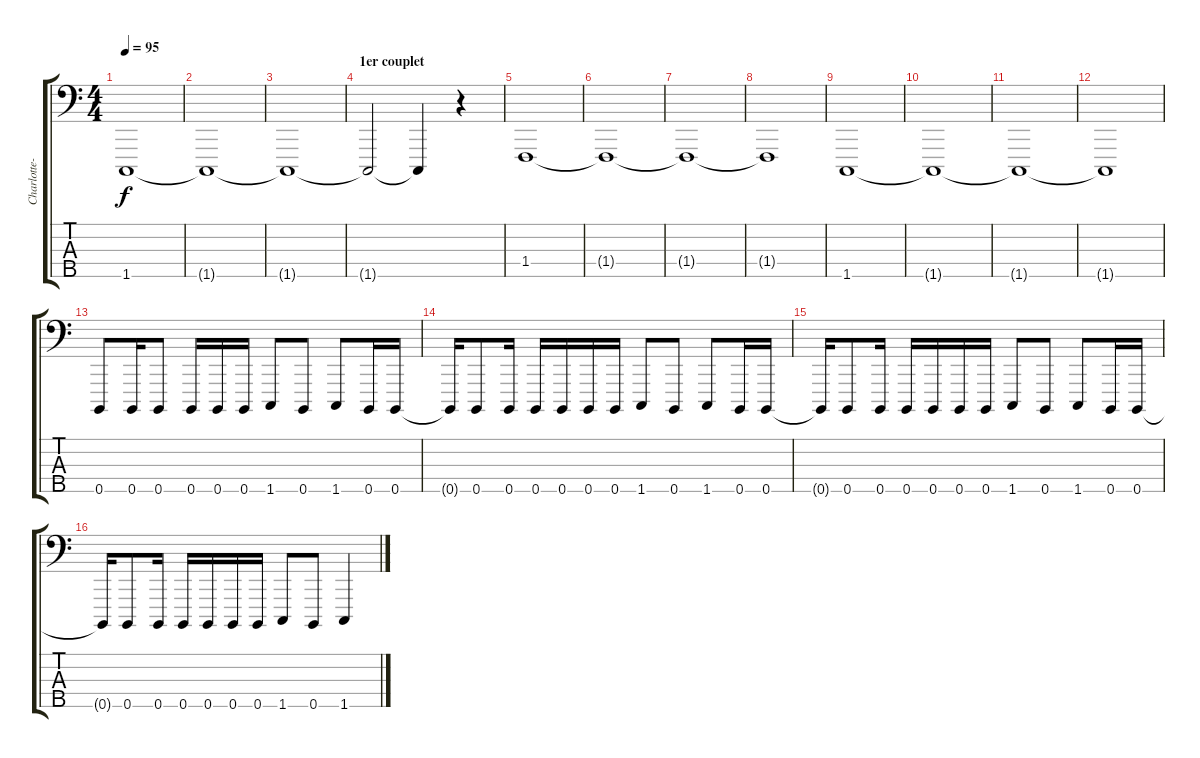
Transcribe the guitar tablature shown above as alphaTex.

\track ("Charlotte-basse" "Charlotte-") {instrument lead8bassandlead}
\staff {score tabs}
\tuning (G2 D2 A1 E1 B0) {hide}
\ts (4 4)
\tempo 95
\clef f4
\ks c
1.5{t}.1{dy f} |
1.5{t}.1 |
1.5{t}.1 |
\section ("" "1er couplet")
1.5{t}.2 1.5{t}.4 r.4 |
1.4.1{volume 6} |
1.4{t}.1 |
1.4{t}.1 |
1.4{t}.1 |
1.5.1{volume 6} |
1.5{t}.1 |
1.5{t}.1 |
1.5{t}.1 |
0.5.8{volume 13} 0.5.16 0.5.8 0.5.16 0.5.16 0.5.16 1.5.8 0.5.8 1.5.8 0.5.16 0.5.16 |
0.5{t}.16 0.5.8 0.5.16 0.5.16 0.5.16 0.5.16 0.5.16 1.5.8 0.5.8 1.5.8 0.5.16 0.5.16 |
0.5{t}.16 0.5.8 0.5.16 0.5.16 0.5.16 0.5.16 0.5.16 1.5.8 0.5.8 1.5.8 0.5.16 0.5.16 |
0.5{t}.16 0.5.8 0.5.16 0.5.16 0.5.16 0.5.16 0.5.16 1.5.8 0.5.8 1.5.4{volume 7}
